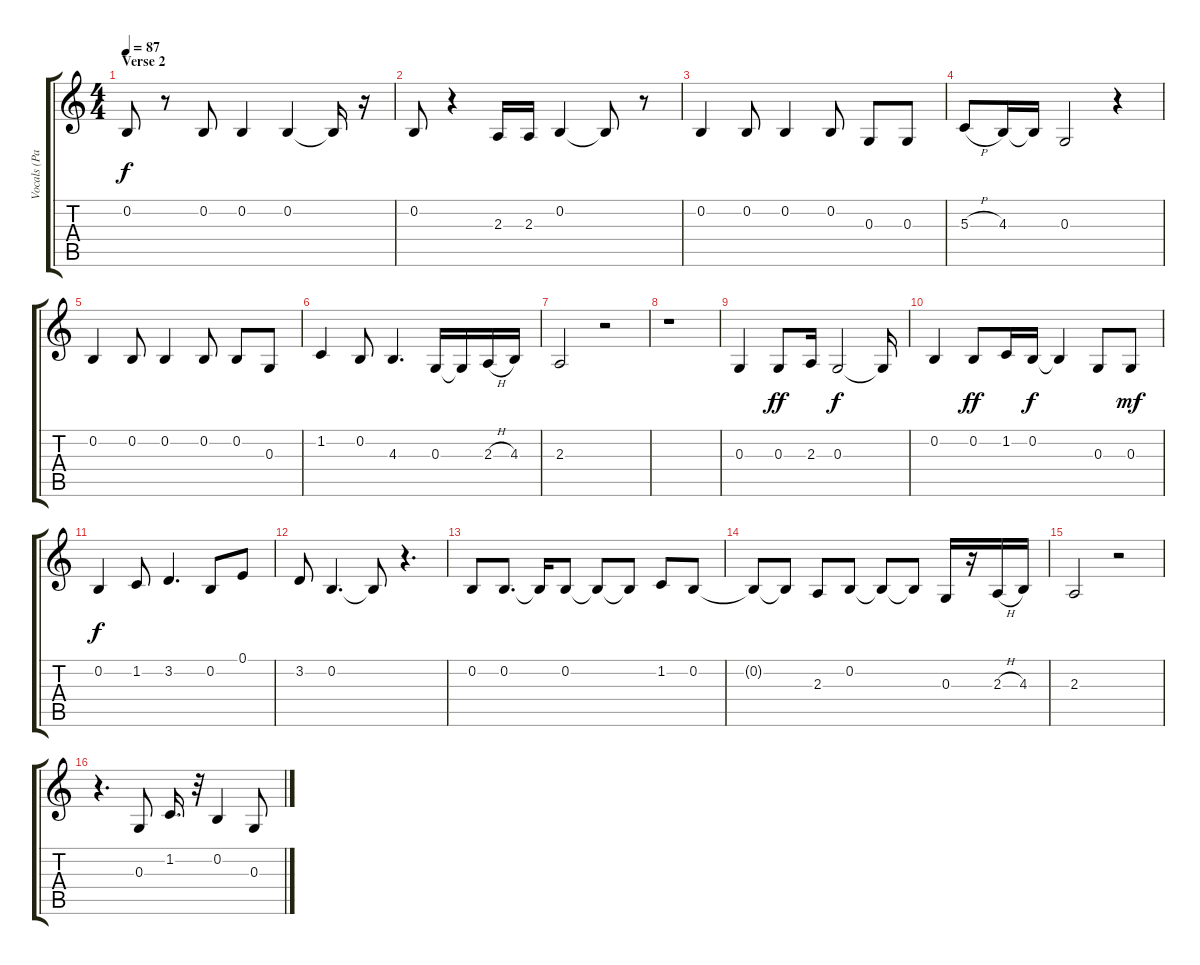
\track ("Vocals (Part I)" "Vocals (Pa") {instrument synthvoice}
\staff {score tabs}
\tuning (E4 B3 G3 D3 A2 E2) {hide}
\ts (4 4)
\section ("" "Verse 2")
\tempo 87
\clef g2
\ks c
0.2.8{dy f} r.8 0.2.8 0.2.4 0.2.4 0.2{t}.16 r.16 |
0.2.8 r.4 2.3.16 2.3.16 0.2.4 0.2{t}.8 r.8 |
0.2.4 0.2.8 0.2.4 0.2.8 0.3.8 0.3.8 |
5.3{h}.8 4.3.16 4.3{t}.16 0.3.2 r.4 |
0.2.4 0.2.8 0.2.4 0.2.8 0.2.8 0.3.8 |
1.2.4 0.2.8 4.3.4{d} 0.3.16 0.3{t}.16 2.3{h}.16 4.3.16 |
2.3.2 r.2 |
r.1 |
0.3.4 0.3.8{dy ff} 2.3.16 0.3.2{dy f} 0.3{t}.16 |
0.2.4 0.2.8{dy ff} 1.2.16 0.2.16{dy f} 0.2{t}.4 0.3.8 0.3.8{dy mf} |
0.2.4{dy f} 1.2.8 3.2.4{d} 0.2.8 0.1.8 |
3.2.8 0.2.4{d} 0.2{t}.8 r.4{d} |
0.2.8 0.2.8{d} 0.2{t}.16 0.2.8 0.2{t}.8 0.2{t}.8 1.2.8 0.2.8 |
0.2{t}.8 0.2{t}.8 2.3.8 0.2.8 0.2{t}.8 0.2{t}.8 0.3.16 r.16 2.3{h}.16 4.3.16 |
2.3.2 r.2 |
r.4{d} 0.3.8 1.2.16{d} r.32 0.2.4 0.3.8
